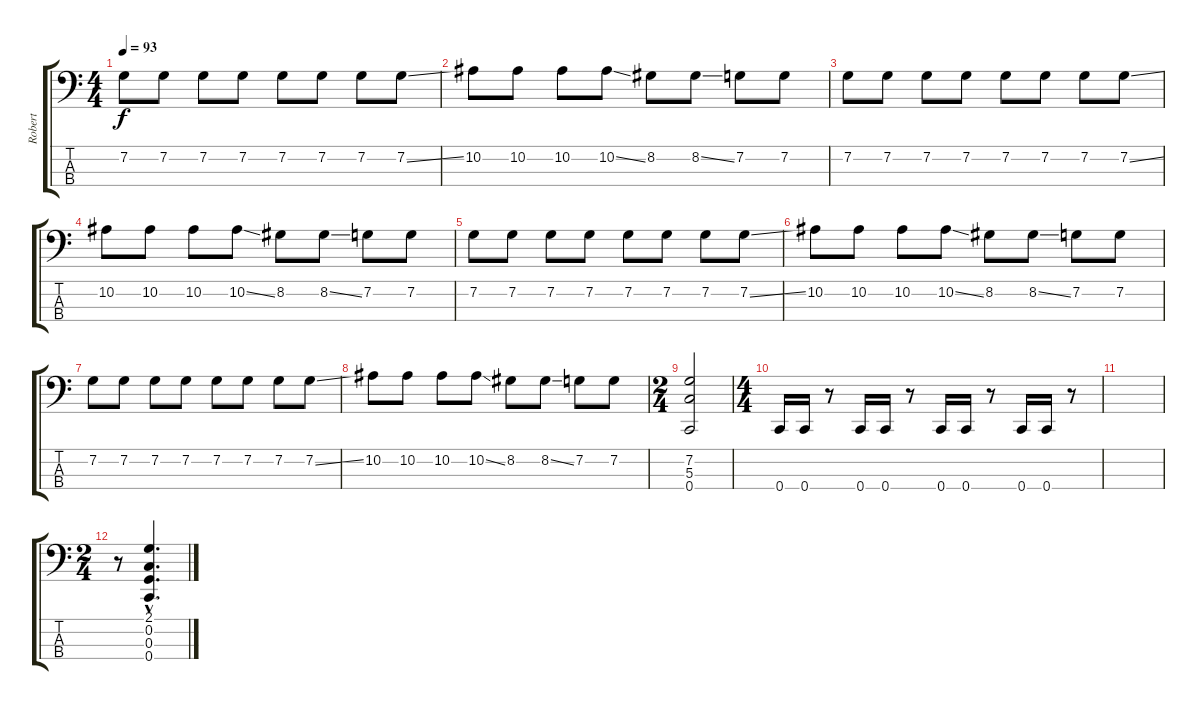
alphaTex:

\track ("Robert" "Robert") {instrument electricbassfinger}
\staff {score tabs}
\tuning (F2 C2 G1 C1) {hide}
\ts (4 4)
\tempo 93
\clef f4
\ks c
7.2.8{dy f} 7.2.8 7.2.8 7.2.8 7.2.8 7.2.8 7.2.8 7.2{ss}.8 |
10.2.8 10.2.8 10.2.8 10.2{ss}.8 8.2.8 8.2{ss}.8 7.2.8 7.2.8 |
7.2.8 7.2.8 7.2.8 7.2.8 7.2.8 7.2.8 7.2.8 7.2{ss}.8 |
10.2.8 10.2.8 10.2.8 10.2{ss}.8 8.2.8 8.2{ss}.8 7.2.8 7.2.8 |
7.2.8 7.2.8 7.2.8 7.2.8 7.2.8 7.2.8 7.2.8 7.2{ss}.8 |
10.2.8 10.2.8 10.2.8 10.2{ss}.8 8.2.8 8.2{ss}.8 7.2.8 7.2.8 |
7.2.8 7.2.8 7.2.8 7.2.8 7.2.8 7.2.8 7.2.8 7.2{ss}.8 |
10.2.8 10.2.8 10.2.8 10.2{ss}.8 8.2.8 8.2{ss}.8 7.2.8 7.2.8 |
\ts (2 4)
(7.2 5.3 0.4).2 |
\ts (4 4)
0.4.16 0.4.16 r.8 0.4.16 0.4.16 r.8 0.4.16 0.4.16 r.8 0.4.16 0.4.16 r.8 |
|
\ts (2 4)
r.8 (2.1{hac} 0.2{hac} 0.3{hac} 0.4{hac}).4{d instrument slapbass1}
